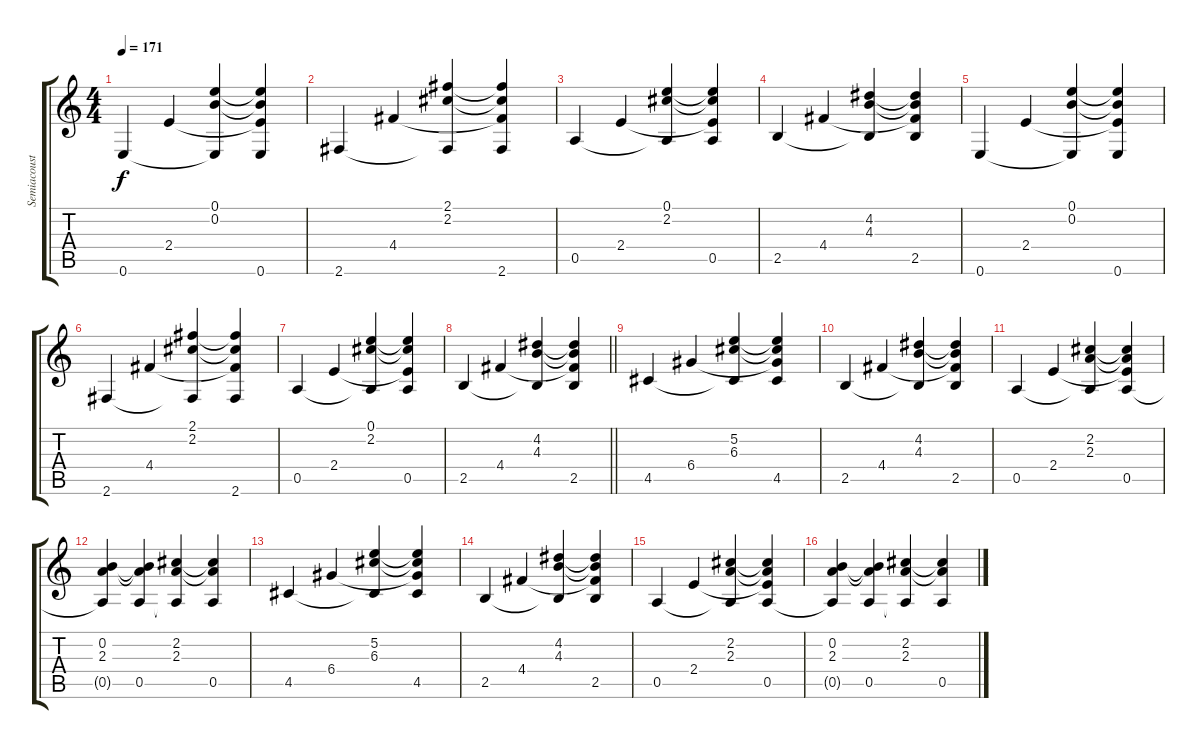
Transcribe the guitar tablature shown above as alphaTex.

\track ("Semiacoustic" "Semiacoust") {instrument acousticguitarsteel}
\staff {score tabs}
\tuning (E4 B3 G3 D3 A2 E2) {hide}
\ts (4 4)
\tempo 171
\clef g2
\ks c
0.6.4{dy f} 2.4.4 (0.1 0.2 0.6{t}).4 (0.1{t} 0.2{t} 2.4{t} 0.6).4 |
2.6.4 4.4.4 (2.1 2.2 2.6{t}).4 (2.1{t} 2.2{t} 4.4{t} 2.6).4 |
0.5.4 2.4.4 (0.1 2.2 0.5{t}).4 (0.1{t} 2.2{t} 2.4{t} 0.5).4 |
2.5.4 4.4.4 (4.2 4.3 2.5{t}).4 (4.2{t} 4.3{t} 4.4{t} 2.5).4 |
0.6.4 2.4.4 (0.1 0.2 0.6{t}).4 (0.1{t} 0.2{t} 2.4{t} 0.6).4 |
2.6.4 4.4.4 (2.1 2.2 2.6{t}).4 (2.1{t} 2.2{t} 4.4{t} 2.6).4 |
0.5.4 2.4.4 (0.1 2.2 0.5{t}).4 (0.1{t} 2.2{t} 2.4{t} 0.5).4 |
\barLineRight lightlight
2.5.4 4.4.4 (4.2 4.3 2.5{t}).4 (4.2{t} 4.3{t} 4.4{t} 2.5).4 |
\section ("" "")
4.5.4 6.4.4 (5.2 6.3 4.5{t}).4 (5.2{t} 6.3{t} 6.4{t} 4.5).4 |
2.5.4 4.4.4 (4.2 4.3 2.5{t}).4 (4.2{t} 4.3{t} 4.4{t} 2.5).4 |
0.5.4 2.4.4 (2.2 2.3 0.5{t}).4 (2.2{t} 2.3{t} 2.4{t} 0.5).4 |
(0.2 2.3 0.5{t}).4 (0.2{t} 2.3{t} 0.5).4 (2.2 2.3 0.5{t}).4 (2.2{t} 2.3{t} 0.5).4 |
4.5.4 6.4.4 (5.2 6.3 4.5{t}).4 (5.2{t} 6.3{t} 6.4{t} 4.5).4 |
2.5.4 4.4.4 (4.2 4.3 2.5{t}).4 (4.2{t} 4.3{t} 4.4{t} 2.5).4 |
0.5.4 2.4.4 (2.2 2.3 0.5{t}).4 (2.2{t} 2.3{t} 2.4{t} 0.5).4 |
(0.2 2.3 0.5{t}).4 (0.2{t} 2.3{t} 0.5).4 (2.2 2.3 0.5{t}).4 (2.2{t} 2.3{t} 0.5).4
